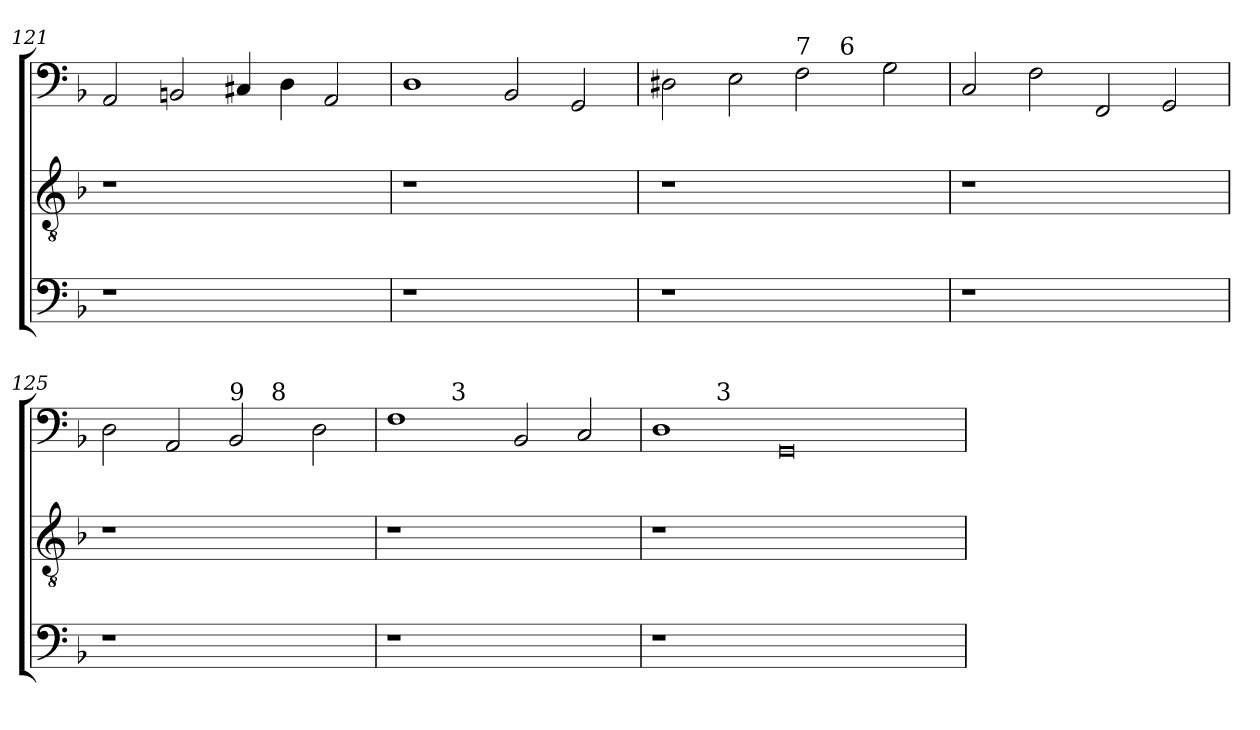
**kern	**kern	**kern
*part3	*part2	*part1
*staff3	*staff2	*staff1
*clefF4	*clefGv2	*clefF4
*k[b-]	*k[b-]	*k[b-]
*F:	*F:	*F:
=121	=121	=121
1r	1r	2AA/
.	.	2BBn/
1ryy	1ryy	4C#X/
.	.	4D\
.	.	2AA</
=122	=122	=122
1r	1r	1D
1ryy	1ryy	2BB-/
.	.	2GG/
!!LO:LB:g=z
=123	=123	=123
*	*	*^
1r	1r	2D#\	1ryy
.	.	2E\	.
!	!	!LO:TX:a:t=7	!
1ryy	1ryy	2F\	4ryy
!	!	!	!LO:TX:a:t=6
.	.	.	2.ryy
.	.	2G>\	.
*	*	*v	*v
=124	=124	=124
1r	1r	2C/
.	.	2F\
1ryy	1ryy	2FF/
.	.	2GG/
=125	=125	=125
*	*	*^
1r	1r	2D\	1ryy
.	.	2AA/	.
!	!	!LO:TX:a:t=9	!
1ryy	1ryy	2BB-/	4ryy
!	!	!	!LO:TX:a:t=8
.	.	.	2.ryy
.	.	2D>\	.
=126	=126	=126	=126
1r	1r	1F>	2ryy
!	!	!	!LO:TX:a:t=3
.	.	.	1.ryy
1ryy	1ryy	2BB-</	.
.	.	2C</	.
=127	=127	=127	=127
1r	1r	1D>	2ryy
!	!	!	!LO:TX:a:t=3
.	.	.	1ryy
0ryy	0ryy	0GG	.
.	.	.	1.ryy
*	*	*v	*v
=	=	=
*-	*-	*-
